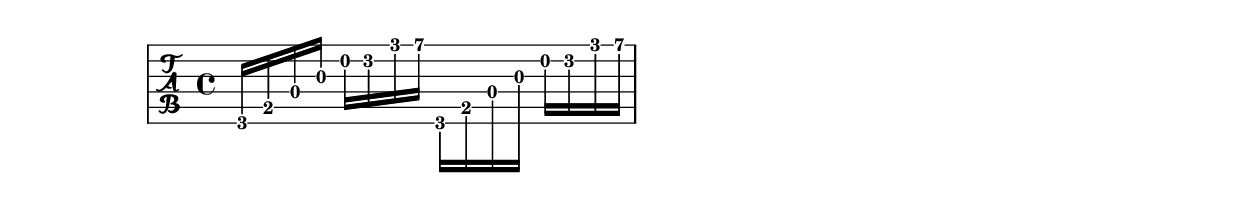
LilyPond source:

\version "2.14.0"

\header {
  lsrtags = "fretted-strings"
  texidoc = "
The direction of stems is controlled the same way in tablature as in
traditional notation.  Beams can be made horizontal, as shown in this
example.
"
  doctitle = "Stem and beam behavior in tablature"
}

\new TabStaff {
  \relative c {
    \tabFullNotation
    g16 b d g b d g b
    \stemDown
    \override Beam #'concaveness = #10000
    g,,16 b d g b d g b
  }
}
